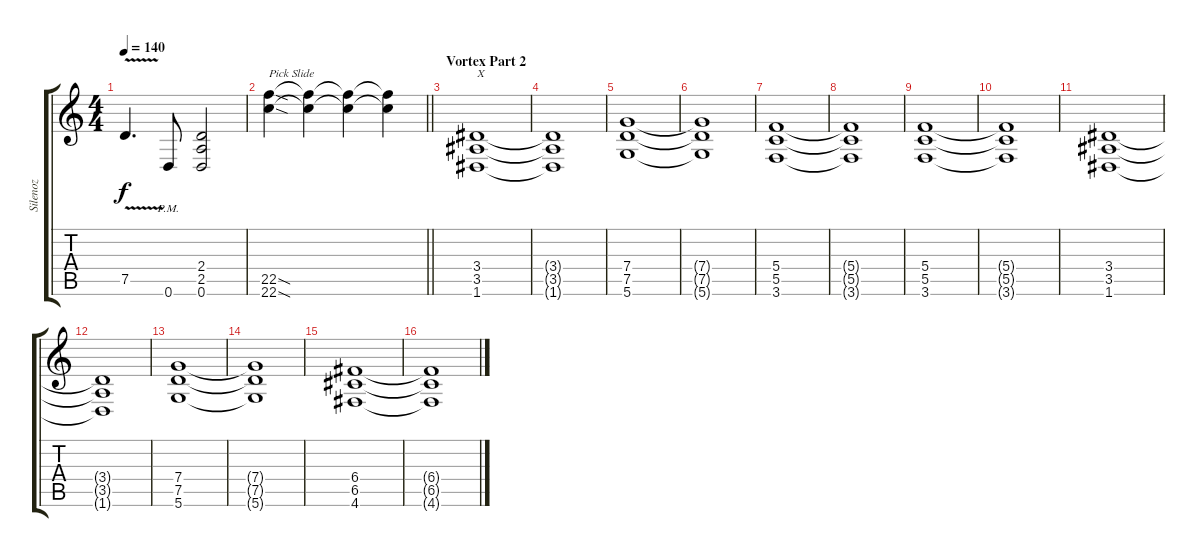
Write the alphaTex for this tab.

\track ("Silenoz" "Silenoz") {instrument distortionguitar}
\staff {score tabs}
\tuning (D4 A3 F3 C3 G2 D2) {hide}
\ts (4 4)
\tempo 140
\clef g2
\ks c
7.5{v}.4{d dy f} 0.6{pm}.8 (2.4 2.5 0.6).2 |
\barLineRight lightlight
(22.5{sod} 22.6{sod}).4{txt "Pick Slide"} (22.5{t} 22.6{t}).4 (22.5{t} 22.6{t}).4 (22.5{t} 22.6{t}).4 |
\section ("" "Vortex Part 2")
(3.4 3.5 1.6).1{txt "X"} |
(3.4{t} 3.5{t} 1.6{t}).1 |
(7.4 7.5 5.6).1 |
(7.4{t} 7.5{t} 5.6{t}).1 |
(5.4 5.5 3.6).1 |
(5.4{t} 5.5{t} 3.6{t}).1 |
(5.4 5.5 3.6).1 |
(5.4{t} 5.5{t} 3.6{t}).1 |
(3.4 3.5 1.6).1 |
(3.4{t} 3.5{t} 1.6{t}).1 |
(7.4 7.5 5.6).1 |
(7.4{t} 7.5{t} 5.6{t}).1 |
(6.4 6.5 4.6).1 |
(6.4{t} 6.5{t} 4.6{t}).1
